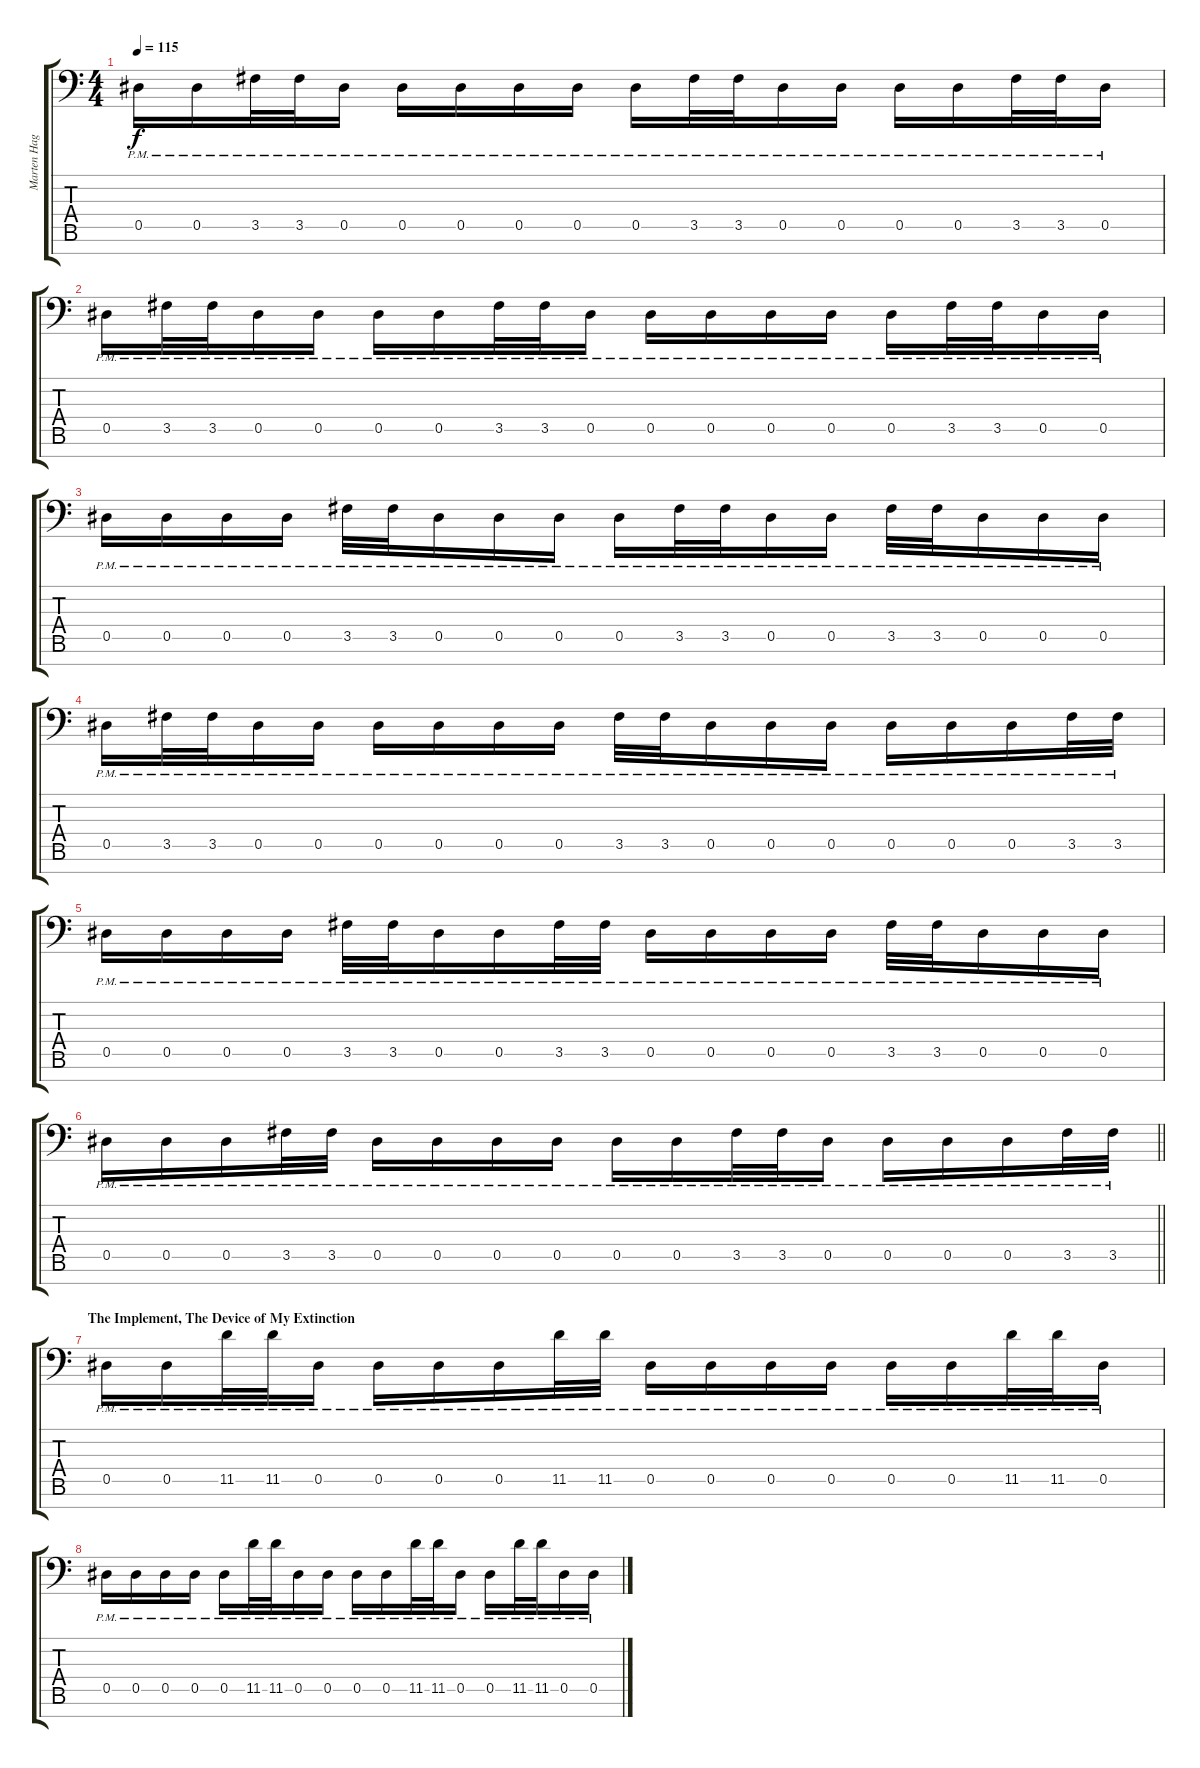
\track ("Marten Hagstrom (Guitar 2)" "Marten Hag") {instrument overdrivenguitar}
\staff {score tabs}
\tuning (Bb3 F3 Db3 Ab2 Eb2 Bb1 F1) {hide}
\ts (4 4)
\tempo 115
\clef f4
\ks c
0.5{pm}.16{dy f} 0.5{pm}.16 3.5{pm}.32 3.5{pm}.32 0.5{pm}.16 0.5{pm}.16 0.5{pm}.16 0.5{pm}.16 0.5{pm}.16 0.5{pm}.16 3.5{pm}.32 3.5{pm}.32 0.5{pm}.16 0.5{pm}.16 0.5{pm}.16 0.5{pm}.16 3.5{pm}.32 3.5{pm}.32 0.5{pm}.16 |
0.5{pm}.16 3.5{pm}.32 3.5{pm}.32 0.5{pm}.16 0.5{pm}.16 0.5{pm}.16 0.5{pm}.16 3.5{pm}.32 3.5{pm}.32 0.5{pm}.16 0.5{pm}.16 0.5{pm}.16 0.5{pm}.16 0.5{pm}.16 0.5{pm}.16 3.5{pm}.32 3.5{pm}.32 0.5{pm}.16 0.5{pm}.16 |
0.5{pm}.16 0.5{pm}.16 0.5{pm}.16 0.5{pm}.16 3.5{pm}.32 3.5{pm}.32 0.5{pm}.16 0.5{pm}.16 0.5{pm}.16 0.5{pm}.16 3.5{pm}.32 3.5{pm}.32 0.5{pm}.16 0.5{pm}.16 3.5{pm}.32 3.5{pm}.32 0.5{pm}.16 0.5{pm}.16 0.5{pm}.16 |
0.5{pm}.16 3.5{pm}.32 3.5{pm}.32 0.5{pm}.16 0.5{pm}.16 0.5{pm}.16 0.5{pm}.16 0.5{pm}.16 0.5{pm}.16 3.5{pm}.32 3.5{pm}.32 0.5{pm}.16 0.5{pm}.16 0.5{pm}.16 0.5{pm}.16 0.5{pm}.16 0.5{pm}.16 3.5{pm}.32 3.5{pm}.32 |
0.5{pm}.16 0.5{pm}.16 0.5{pm}.16 0.5{pm}.16 3.5{pm}.32 3.5{pm}.32 0.5{pm}.16 0.5{pm}.16 3.5{pm}.32 3.5{pm}.32 0.5{pm}.16 0.5{pm}.16 0.5{pm}.16 0.5{pm}.16 3.5{pm}.32 3.5{pm}.32 0.5{pm}.16 0.5{pm}.16 0.5{pm}.16 |
\barLineRight lightlight
0.5{pm}.16 0.5{pm}.16 0.5{pm}.16 3.5{pm}.32 3.5{pm}.32 0.5{pm}.16 0.5{pm}.16 0.5{pm}.16 0.5{pm}.16 0.5{pm}.16 0.5{pm}.16 3.5{pm}.32 3.5{pm}.32 0.5{pm}.16 0.5{pm}.16 0.5{pm}.16 0.5{pm}.16 3.5{pm}.32 3.5{pm}.32 |
\section ("" "The Implement, The Device of My Extinction")
0.5{pm}.16 0.5{pm}.16 11.5{pm}.32 11.5{pm}.32 0.5{pm}.16 0.5{pm}.16 0.5{pm}.16 0.5{pm}.16 11.5{pm}.32 11.5{pm}.32 0.5{pm}.16 0.5{pm}.16 0.5{pm}.16 0.5{pm}.16 0.5{pm}.16 0.5{pm}.16 11.5{pm}.32 11.5{pm}.32 0.5{pm}.16 |
0.5{pm}.16 0.5{pm}.16 0.5{pm}.16 0.5{pm}.16 0.5{pm}.16 11.5{pm}.32 11.5{pm}.32 0.5{pm}.16 0.5{pm}.16 0.5{pm}.16 0.5{pm}.16 11.5{pm}.32 11.5{pm}.32 0.5{pm}.16 0.5{pm}.16 11.5{pm}.32 11.5{pm}.32 0.5{pm}.16 0.5{pm}.16
